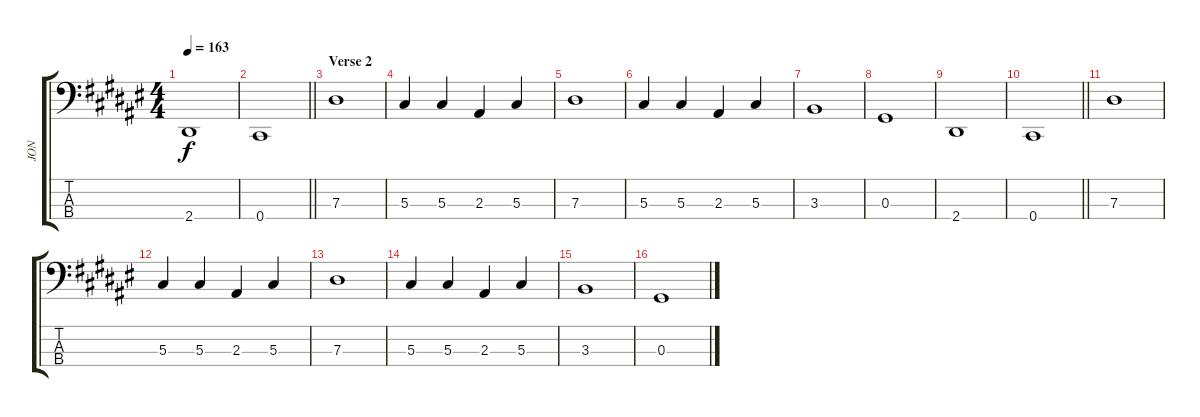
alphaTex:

\track ("JON" "JON") {instrument electricbassfinger}
\staff {score tabs}
\tuning (Gb2 Db2 Ab1 Db1) {hide}
\ts (4 4)
\tempo 163
\clef f4
\ks d#minor
2.4.1{dy f} |
\barLineRight lightlight
0.4.1 |
\section ("" "Verse 2")
7.3.1 |
5.3.4 5.3.4 2.3.4 5.3.4 |
7.3.1 |
5.3.4 5.3.4 2.3.4 5.3.4 |
3.3.1 |
0.3.1 |
2.4.1 |
\barLineRight lightlight
0.4.1 |
7.3.1 |
5.3.4 5.3.4 2.3.4 5.3.4 |
7.3.1 |
5.3.4 5.3.4 2.3.4 5.3.4 |
3.3.1 |
0.3.1
